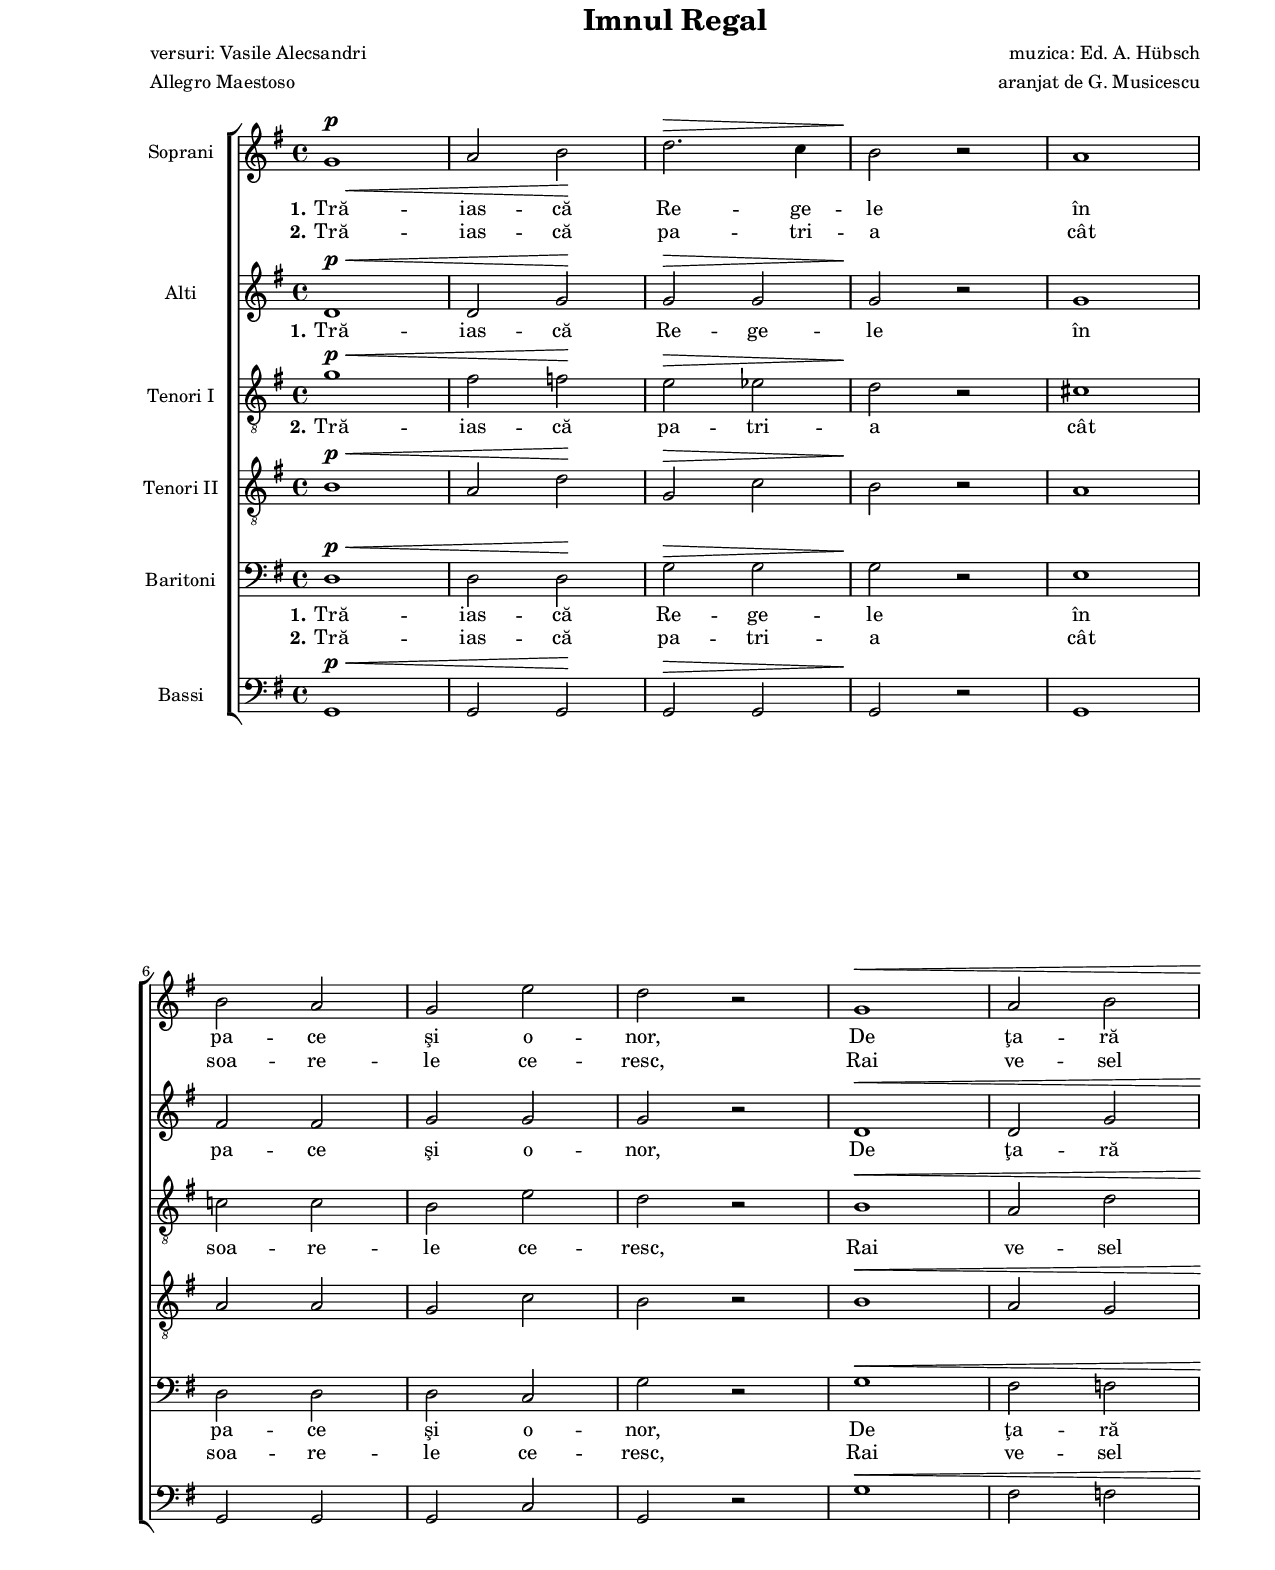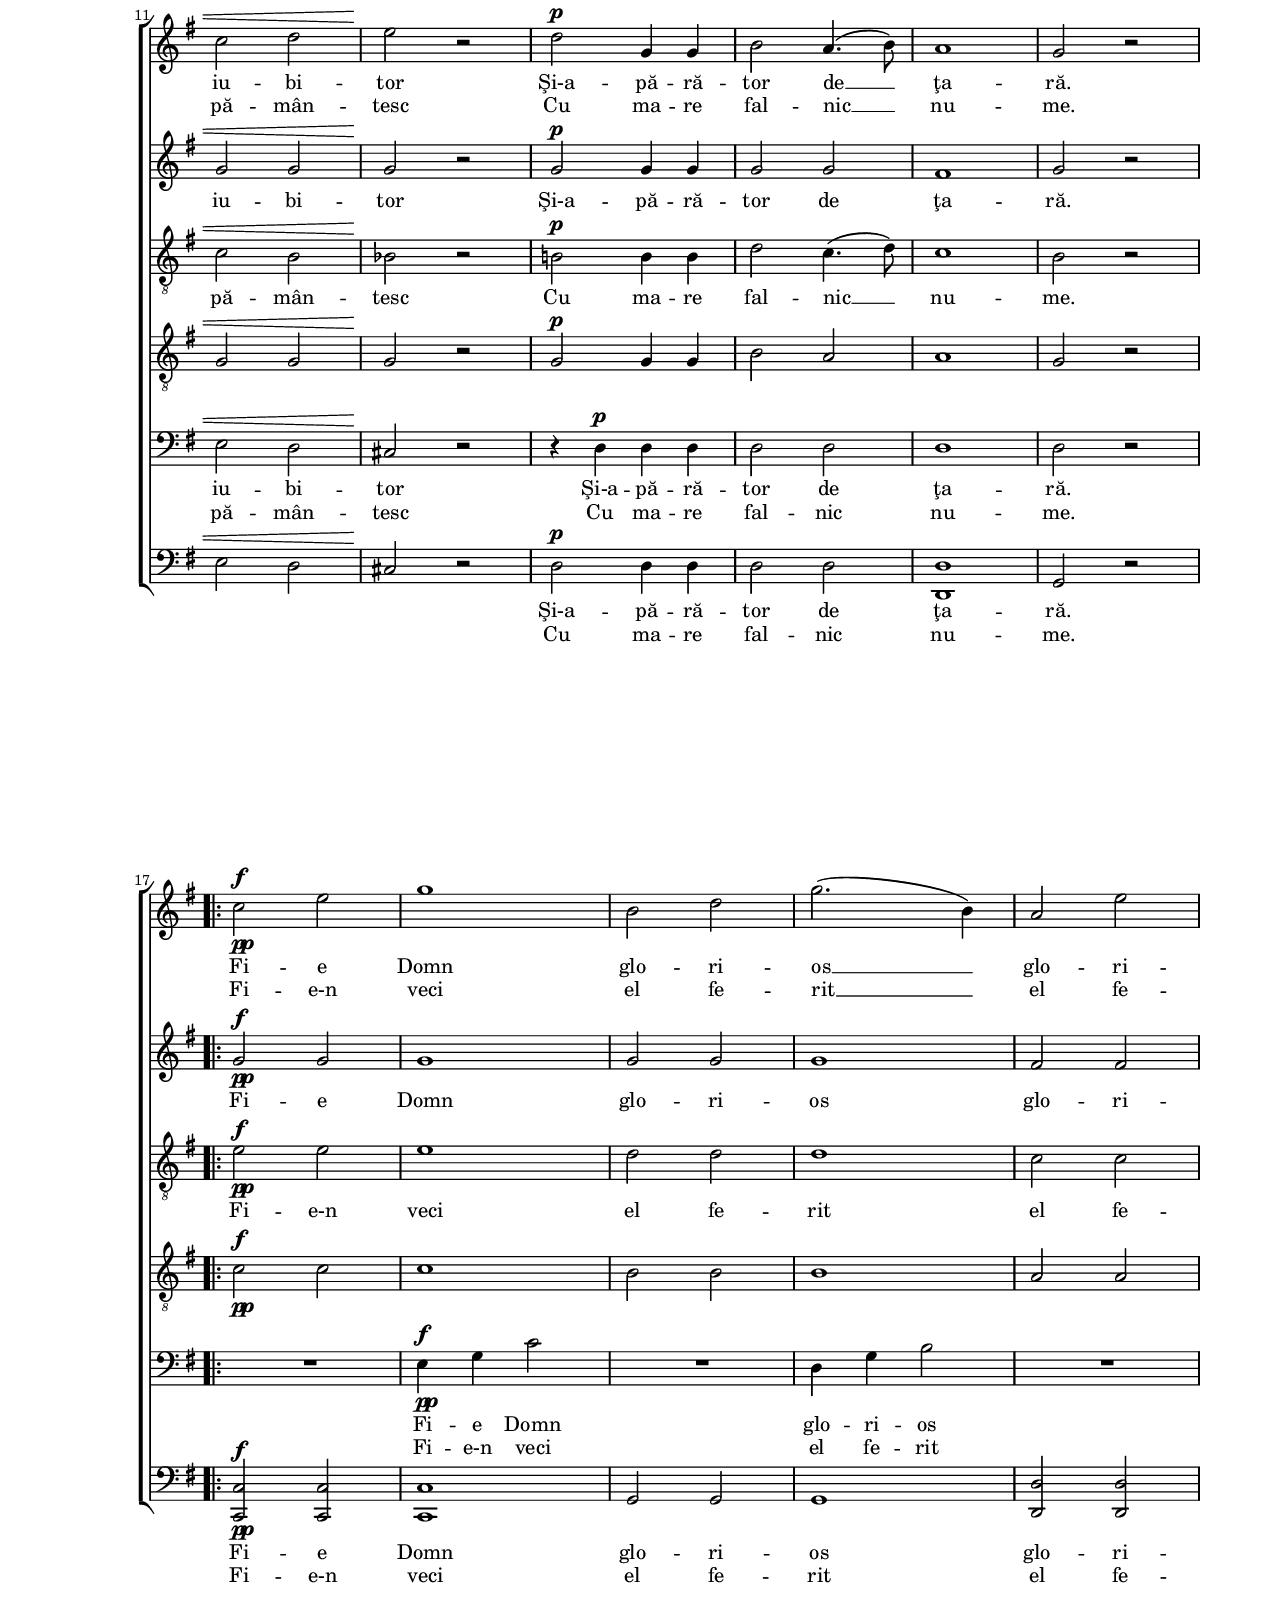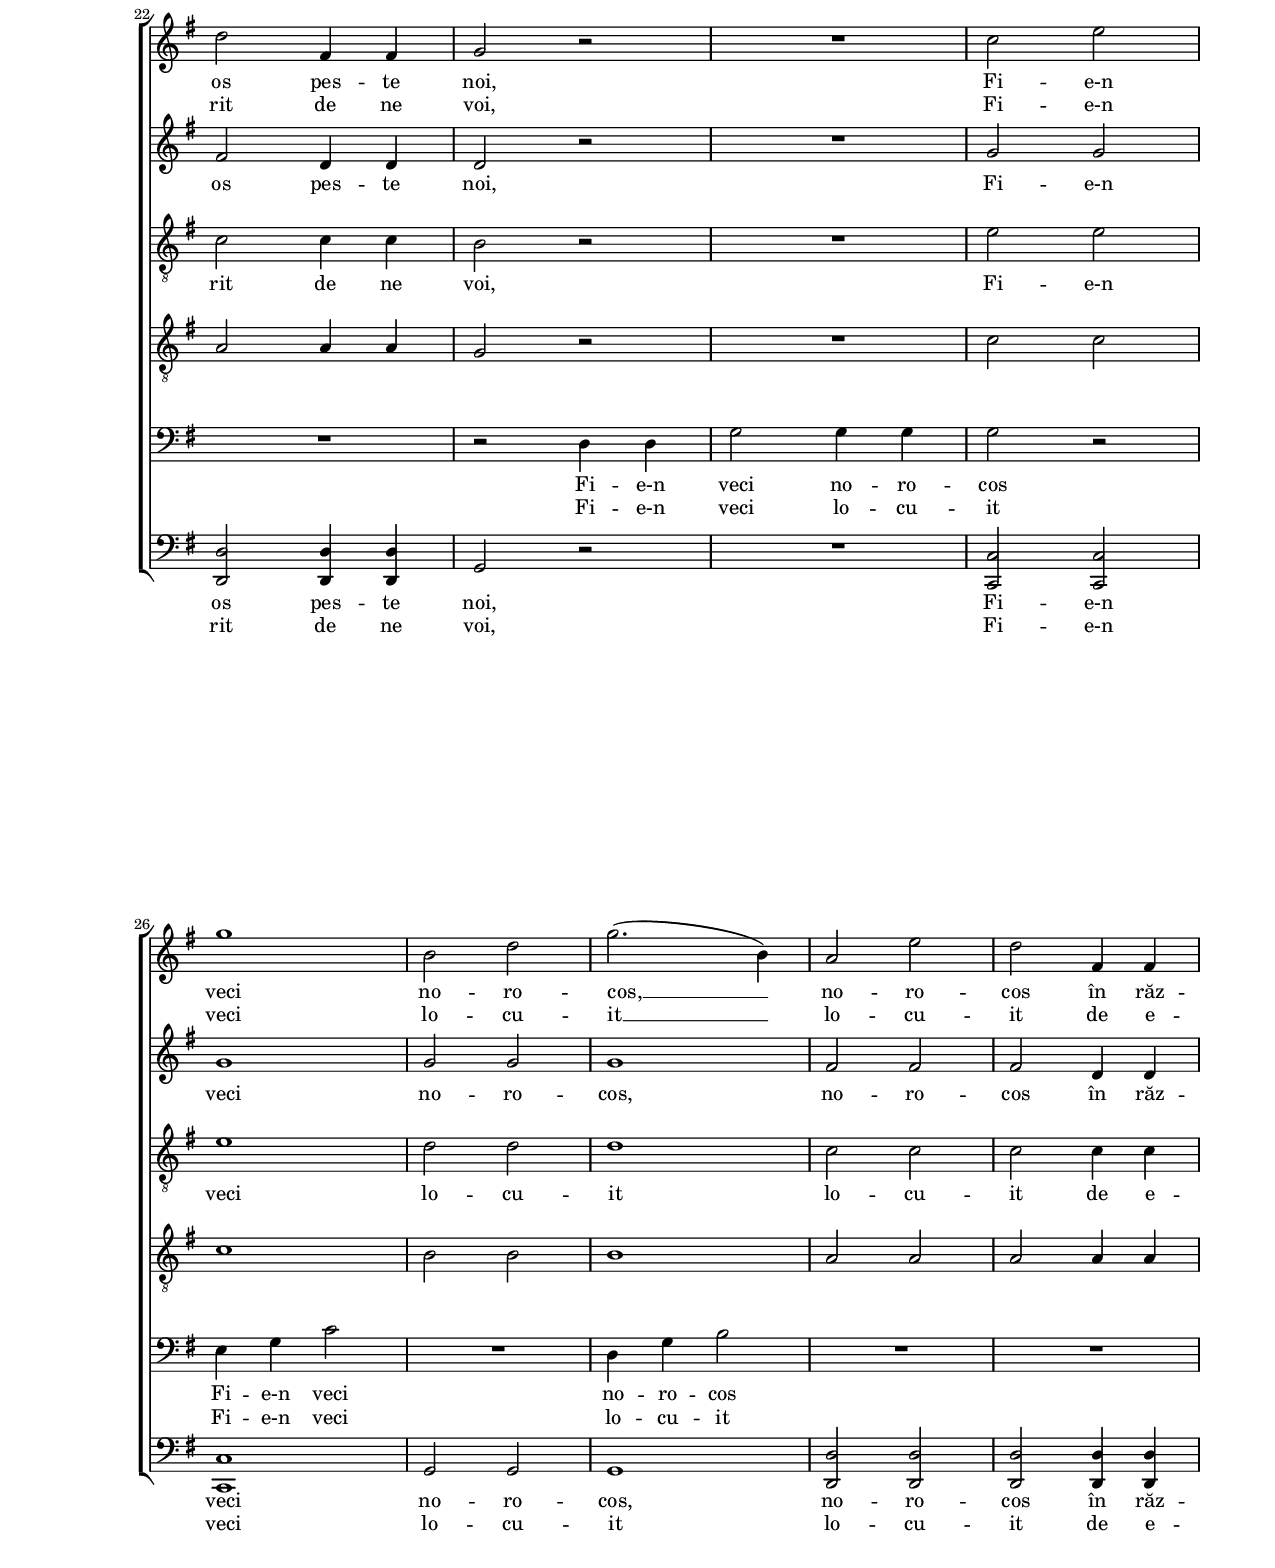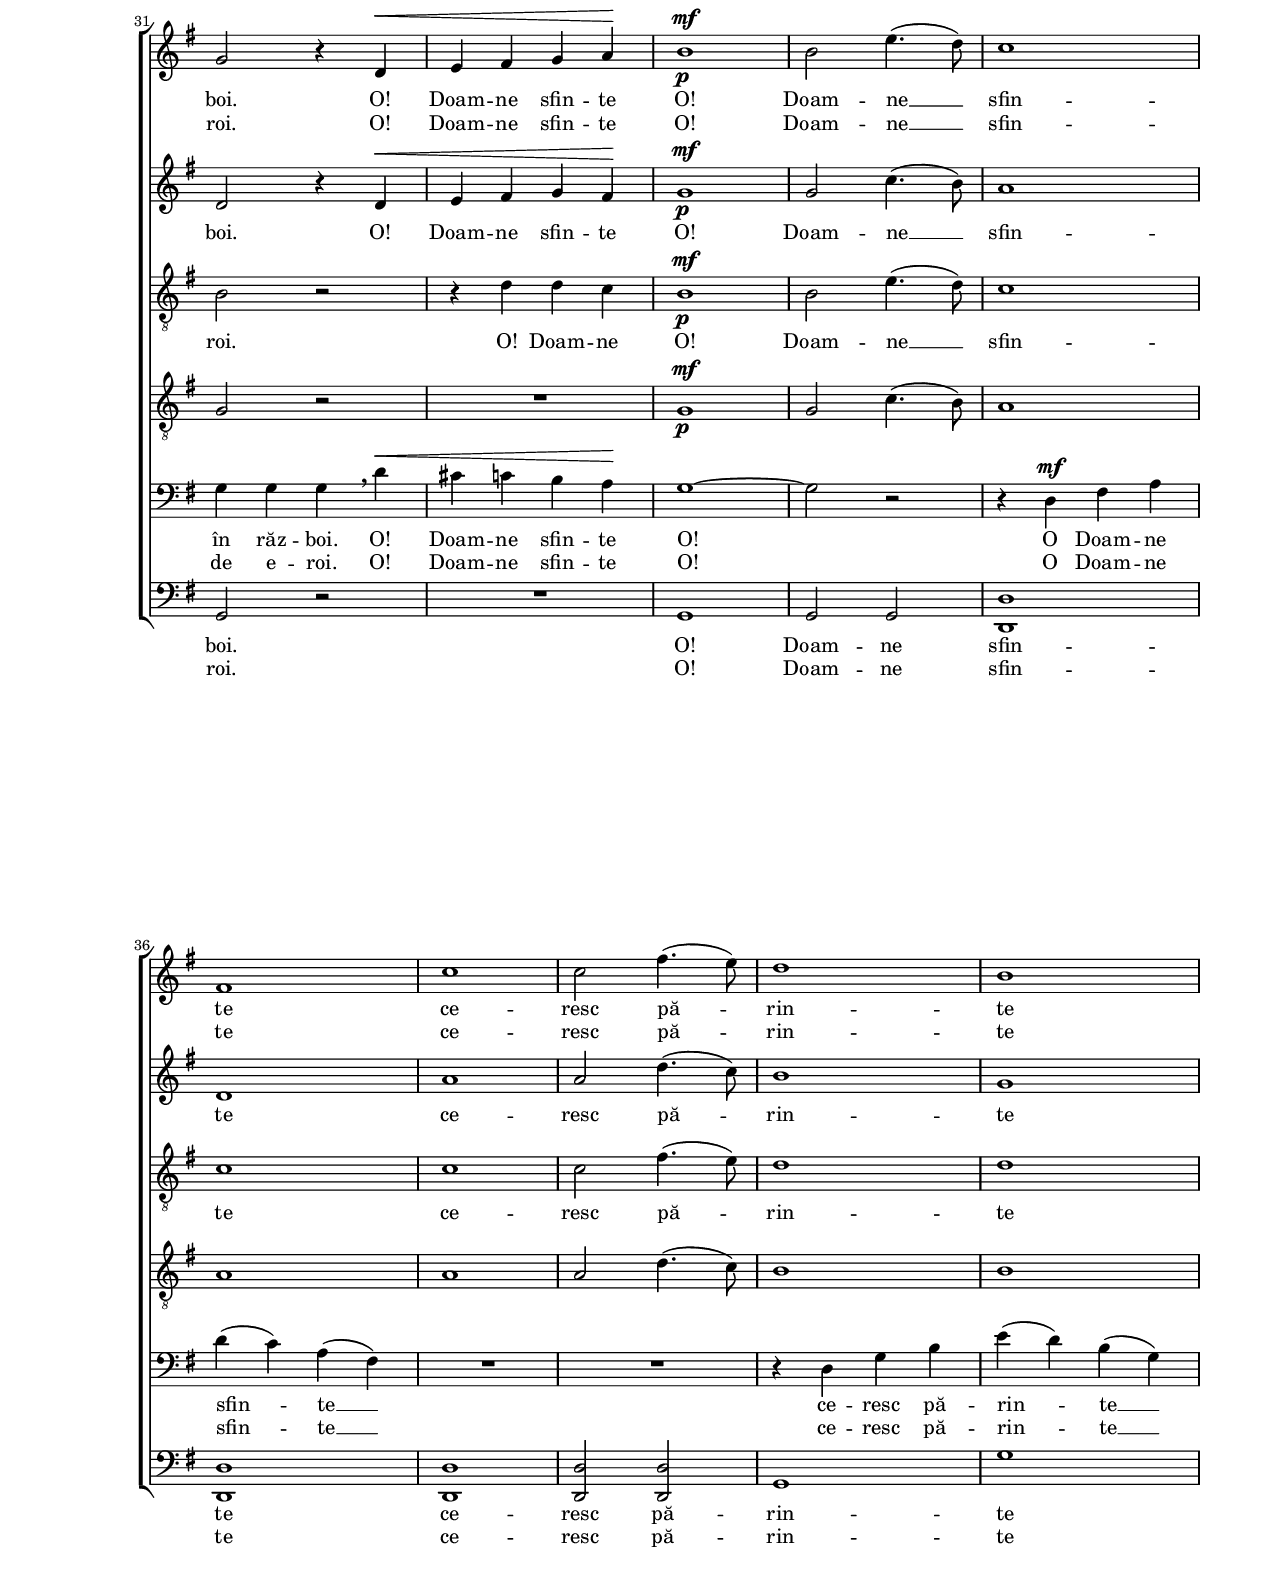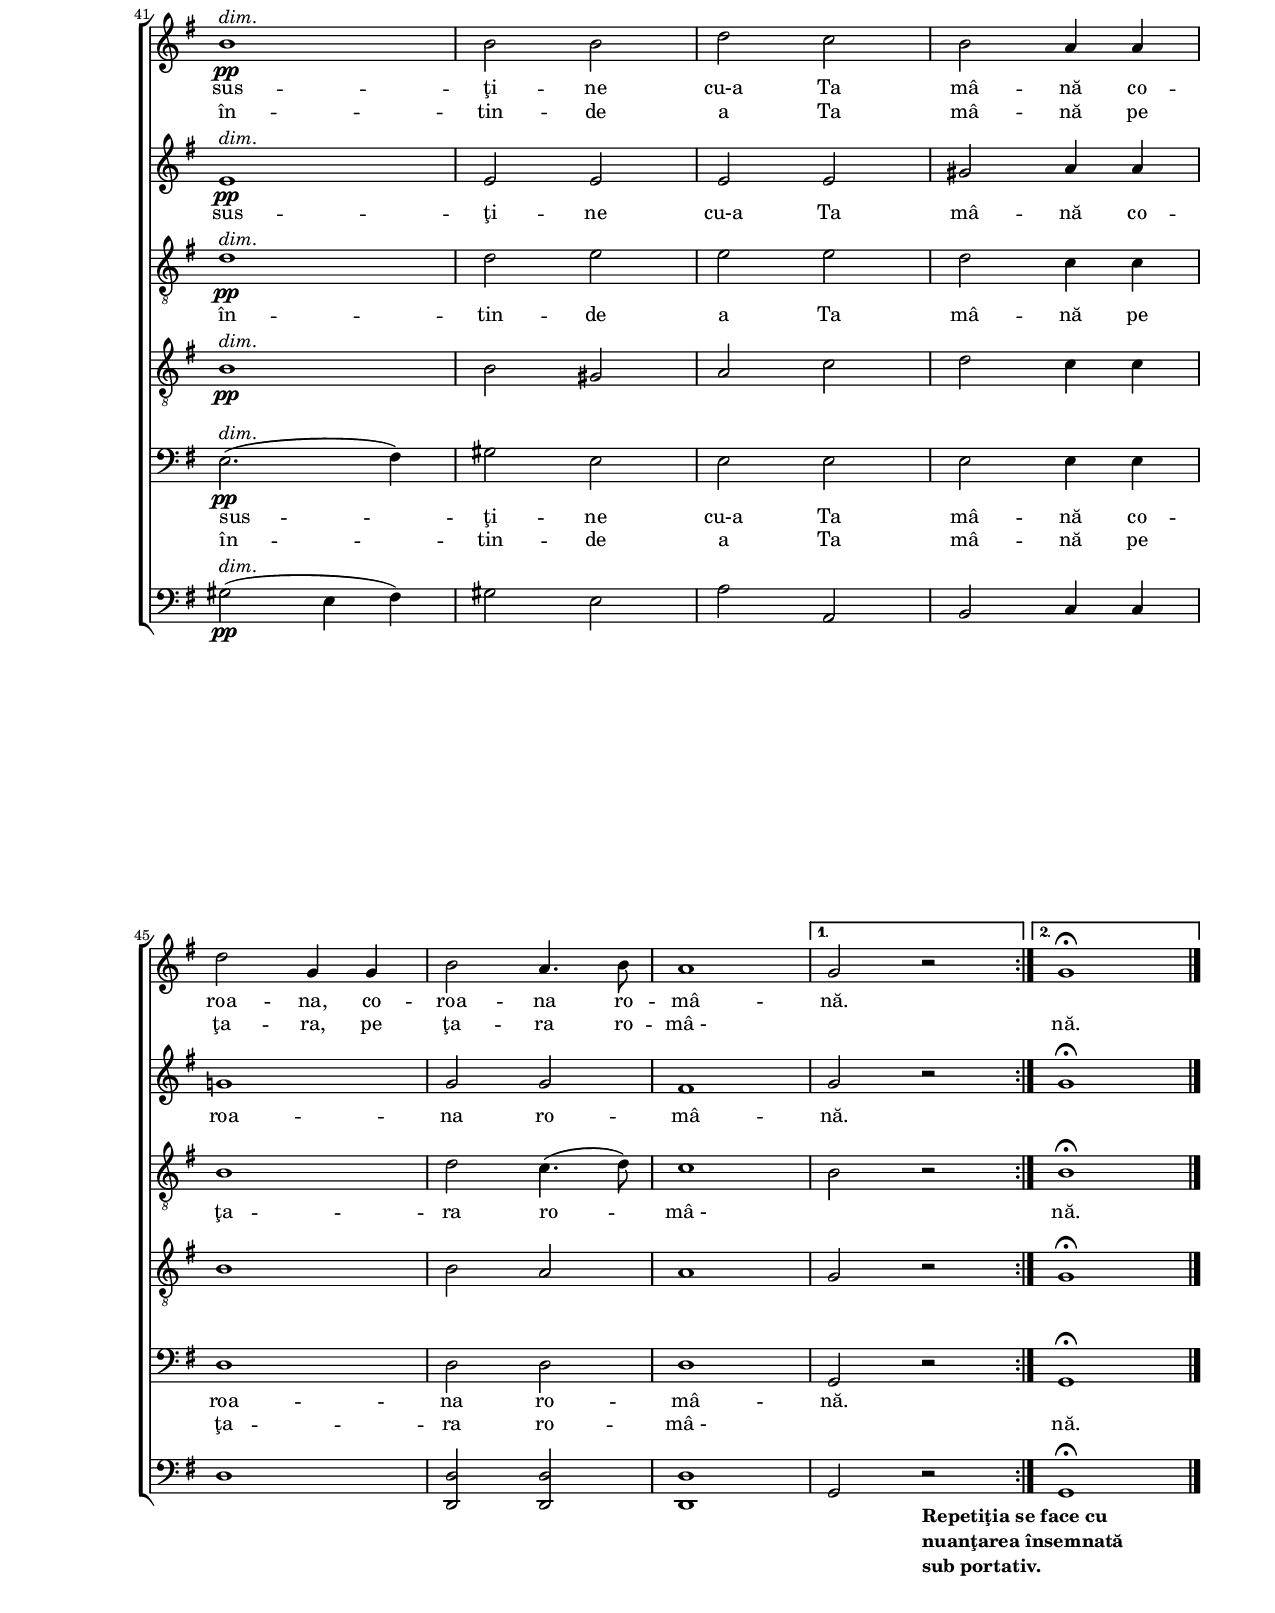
\version "2.10.13"

\paper {
  #(set-paper-size "letter")
  between-system-padding = 0\mm
  left-margin = 1\in
  line-width = 7\in
  print-page-number = false
  top-margin = 0\in
}

\header {
  title = "Imnul Regal"
  poet = "versuri: Vasile Alecsandri"
  composer = "muzica: Ed. A. Hübsch"
  arranger = "aranjat de G. Musicescu"
  meter = "Allegro Maestoso"
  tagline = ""
}

global = {
  #(set-global-staff-size 16)
  \set Staff.midiInstrument = "clarinet"
  \override Score.VerticalAxisGroup #'remove-first = ##t
  \key g \major
  \time 4/4
  \autoBeamOff
}

% Use these instead of \p and \pp because the original document had something
% like g1^\f_\pp, which lilypond doesn't like.
myP = \markup {
  \musicglyph #"p"
}

myPp = \markup {
  \musicglyph #"p"
  \hspace #-1.0
  \musicglyph #"p"
}

dimMarkup = \markup { \italic "dim." }

finalNote = \markup {
  \bold
  \column {
    { \hspace #1.0 }
    { "Repetiţia se face cu" }
    { "nuanţarea însemnată" }
    { "sub portativ." }
  }
}

sopStanzaOne = \lyricmode {
  \set stanza = "1."
  Tră -- ias -- că Re -- ge -- le
  în pa -- ce şi o -- nor,
  De ţa -- ră iu -- bi -- tor
  Şi-a -- pă -- ră -- tor de __ ţa -- ră.

  Fi -- e Domn glo -- ri -- os __ glo -- ri -- os pes -- te noi,
  Fi -- e-n veci no -- ro -- cos, __ no -- ro -- cos în răz -- boi.
  O! Doam -- ne sfin -- te O! Doam -- ne __ sfin -- te
  ce -- resc pă -- rin -- te
  sus -- ţi -- ne cu-a Ta mâ -- nă
  co -- roa -- na, co -- roa -- na ro -- mâ -- nă.
}

sopStanzaTwo = \lyricmode {
  \set stanza = "2."
  Tră -- ias -- că pa -- tri -- a
  cât soa -- re -- le ce -- resc,
  Rai ve -- sel pă -- mân -- tesc
  Cu ma -- re fal -- nic __ nu -- me.

  Fi -- e-n veci el fe -- rit __ el fe -- rit de ne voi,
  Fi -- e-n veci lo -- cu -- it __ lo -- cu -- it de e -- roi.
  O! Doam -- ne sfin -- te O! Doam -- ne __ sfin -- te
  ce -- resc pă -- rin -- te
  în -- tin -- de a Ta mâ -- nă
  pe ţa -- ra, pe ţa -- ra ro -- "mâ -" \skip 2 nă.
}

altoStanzaOne = \lyricmode {
  \set stanza = "1."
  Tră -- ias -- că Re -- ge -- le
  în pa -- ce şi o -- nor,
  De ţa -- ră iu -- bi -- tor
  Şi-a -- pă -- ră -- tor de ţa -- ră.

  Fi -- e Domn glo -- ri -- os glo -- ri -- os pes -- te noi,
  Fi -- e-n veci no -- ro -- cos, no -- ro -- cos în răz -- boi.
  O! Doam -- ne sfin -- te O! Doam -- ne __ sfin -- te
  ce -- resc pă -- rin -- te
  sus -- ţi -- ne cu-a Ta mâ -- nă
  co -- roa -- na ro -- mâ -- nă.
}

tenorStanzaTwo = \lyricmode {
  \set stanza = "2."
  Tră -- ias -- că pa -- tri -- a
  cât soa -- re -- le ce -- resc,
  Rai ve -- sel pă -- mân -- tesc
  Cu ma -- re fal -- nic __ nu -- me.

  Fi -- e-n veci el fe -- rit el fe -- rit de ne voi,
  Fi -- e-n veci lo -- cu -- it lo -- cu -- it de e -- roi.
  O! Doam -- ne O! Doam -- ne __ sfin -- te
  ce -- resc pă -- rin -- te
  în -- tin -- de a Ta mâ -- nă
  pe ţa -- ra ro -- "mâ -" \skip 2 nă.
}

baritoneStanzaOne = \lyricmode {
  \set stanza = "1."
  Tră -- ias -- că Re -- ge -- le
  în pa -- ce şi o -- nor,
  De ţa -- ră iu -- bi -- tor
  Şi-a -- pă -- ră -- tor de ţa -- ră.

  Fi -- e Domn glo -- ri -- os
  Fi -- e-n veci no -- ro -- cos
  Fi -- e-n veci no -- ro -- cos în răz -- boi.
  O! Doam -- ne sfin -- te
  O! O Doam -- ne sfin -- te __
  ce -- resc pă -- rin -- te __
  sus -- ţi -- ne cu-a Ta mâ -- nă
  co -- roa -- na ro -- mâ -- nă.
}

baritoneStanzaTwo = \lyricmode {
  \set stanza = "2."
  Tră -- ias -- că pa -- tri -- a
  cât soa -- re -- le ce -- resc,
  Rai ve -- sel pă -- mân -- tesc
  Cu ma -- re fal -- nic nu -- me.

  Fi -- e-n veci el fe -- rit
  Fi -- e-n veci lo -- cu -- it
  Fi -- e-n veci lo -- cu -- it de e -- roi.
  O! Doam -- ne sfin -- te
  O! O Doam -- ne sfin -- te __
  ce -- resc pă -- rin -- te __
  în -- tin -- de a Ta mâ -- nă
  pe ţa -- ra ro -- "mâ -" \skip 2 nă.
}

bassStanzaOne = \lyricmode {
  \skip 8 \skip 8 \skip 8 \skip 8 \skip 8 \skip 8 \skip 8 \skip 8
  \skip 8 \skip 8 \skip 8 \skip 8 \skip 8 \skip 8 \skip 8 \skip 8
  \skip 8 \skip 8
  Şi-a -- pă -- ră -- tor de ţa -- ră.

  Fi -- e Domn glo -- ri -- os glo -- ri -- os pes -- te noi,
  Fi -- e-n veci no -- ro -- cos, no -- ro -- cos în răz -- boi.
  O! Doam -- ne sfin -- te
  ce -- resc pă -- rin -- te
}

bassStanzaTwo = \lyricmode {
  \skip 8 \skip 8 \skip 8 \skip 8 \skip 8 \skip 8 \skip 8 \skip 8
  \skip 8 \skip 8 \skip 8 \skip 8 \skip 8 \skip 8 \skip 8 \skip 8
  \skip 8 \skip 8
  Cu ma -- re fal -- nic nu -- me.

  Fi -- e-n veci el fe -- rit el fe -- rit de ne voi,
  Fi -- e-n veci lo -- cu -- it lo -- cu -- it de e -- roi.
  O! Doam -- ne sfin -- te
  ce -- resc pă -- rin -- te
}

sopMusic = \relative {
  \set Staff.vocalName = "Soprani"
  g'1^\p\<
  a2 b2\!
  d2.^\> c4
  b2\! r2
  a1
  \break

  b2 a2
  g2 e'2
  d2 r2
  g,1^\<
  a2 b2
  \break

  c2 d2
  e2\! r2
  d2^\p g,4 g4
  b2 a4.( b8)
  a1
  g2 r2
  \break

  \repeat volta 2 {
    c2^\f_\myPp e2
    g1
    b,2 d2
    g2.( b,4)
    a2 e'2
    \break

    d2 fis,4 fis4
    g2 r2
    R1
    c2 e2
    \break
    
    g1
    b,2 d2
    g2.( b,4)
    a2 e'2
    d2 fis,4 fis4
    \break

    g2 r4 d4^\<
    e4 fis4 g4 a4\!
    b1^\mf_\myP
    b2 e4.( d8)
    c1
    \break

    fis,1
    c'1
    c2 fis4.( e8)
    d1
    b1
    \break

    b1^\dimMarkup_\pp
    b2 b2
    d2 c2
    b2 a4 a4
    \break

    d2 g,4 g4
    b2 a4. b8
    a1
  } \alternative {
    { g2 r2 }
    { g1^\fermata }
  }
  \bar "|."
}

altoMusic = \relative {
  \set Staff.vocalName = "Alti"
  d1^\p^\<
  d2 g2\!
  g2^\> g2
  g2\! r2
  g1

  fis2 fis2
  g2 g2
  g2 r2
  d1^\<
  d2 g2

  g2 g2
  g2\! r2
  g2^\p g4 g4
  g2 g2
  fis1
  g2 r2

  \repeat volta 2 {
    g2^\f_\myPp g2
    g1
    g2 g2
    g1
    fis2 fis2

    fis2 d4 d4
    d2 r2
    R1
    g2 g2
    
    g1
    g2 g2
    g1
    fis2 fis2
    fis2 d4 d4

    d2 r4 d4^\<
    e4 fis4 g4 fis4\!
    g1^\mf_\myP
    g2 c4.( b8)
    a1

    d,1
    a'1
    a2 d4.( c8)
    b1
    g1

    e1^\dimMarkup_\pp
    e2 e2
    e2 e2
    gis2 a4 a4

    g!1
    g2 g2
    fis1
  } \alternative {
    { g2 r2 }
    { g1^\fermata }
  }
}

tenorOneMusic = \relative {
  \set Staff.vocalName = "Tenori I"
  g'1^\p^\<
  fis2 f2\!
  e2^\> es2
  d2\! r2
  cis1

  c!2 c2
  b2 e2
  d2 r2
  b1^\<
  a2 d2

  c2 b2
  bes2\! r2
  b!2^\p b4 b4
  d2 c4.( d8)
  c1
  b2 r2

  \repeat volta 2 {
    e2^\f_\myPp e2
    e1
    d2 d2
    d1
    c2 c2

    c2 c4 c4
    b2 r2
    R1
    e2 e2
    
    e1
    d2 d2
    d1
    c2 c2
    c2 c4 c4

    b2 r2
    r4 d4 d4 c4
    b1^\mf_\myP
    b2 e4.( d8)
    c1

    c1
    c1
    c2 fis4.( e8)
    d1
    d1

    d1^\dimMarkup_\pp
    d2 e2
    e2 e2
    d2 c4 c4

    b1
    d2 c4.( d8)
    c1
  } \alternative {
    { b2 r2 }
    { b1^\fermata }
  }
}

tenorTwoMusic = \relative {
  \set Staff.vocalName = "Tenori II"
  b1^\p^\<
  a2 d2\!
  g,2^\> c2
  b2\! r2
  a1

  a2 a2
  g2 c2
  b2 r2
  b1^\<
  a2 g2

  g2 g2
  g2\! r2
  g2^\p g4 g4
  b2 a2
  a1
  g2 r2

  \repeat volta 2 {
    c2^\f_\myPp c2
    c1
    b2 b2
    b1
    a2 a2

    a2 a4 a4
    g2 r2
    R1
    c2 c2
    
    c1
    b2 b2
    b1
    a2 a2
    a2 a4 a4

    g2 r2
    R1
    g1^\mf_\myP
    g2 c4.( b8)
    a1

    a1
    a1
    a2 d4.( c8)
    b1
    b1

    b1^\dimMarkup_\pp
    b2 gis2
    a2 c2
    d2 c4 c4

    b1
    b2 a2
    a1
  } \alternative {
    { g2 r2 }
    { g1^\fermata }
  }
}

baritoneMusic = \relative {
  \set Staff.vocalName = "Baritoni"
  d,1^\p^\<
  d2 d2\!
  g2^\> g2
  g2\! r2
  e1

  d2 d2
  d2 c2
  g'2 r2
  g1^\<
  fis2 f2

  e2 d2
  cis2\! r2
  r4 d4^\p d4 d4
  d2 d2
  d1
  d2 r2

  \repeat volta 2 {
    R1
    e4^\f_\myPp g4 c2
    R1
    d,4 g4 b2
    R1

    R1
    r2 d,4 d4
    g2 g4 g4
    g2 r2
    
    e4 g4 c2
    R1
    d,4 g4 b2
    R1
    R1

    g4 g4 g4 \breathe d'4^\<
    cis4 c4 b4 a4\!
    g1~
    g2 r2
    r4 d4^\mf fis4 a4

    d4( c4) a4( fis4)
    R1
    R1
    r4 d4 g4 b4
    e4( d4) b4( g4)

    e2.^\dimMarkup_\pp (fis4)
    gis2 e2
    e2 e2
    e2 e4 e4

    d1
    d2 d2
    d1
  } \alternative {
    { g,2 r2 }
    { g1^\fermata }
  }
}

bassMusic = \relative {
  \set Staff.vocalName = "Bassi"
  g,1^\p^\<
  g2 g2\!
  g2^\> g2
  g2\! r2
  g1

  g2 g2
  g2 c2
  g2 r2
  g'1^\<
  fis2 f2

  e2 d2
  cis2\! r2
  d2^\p d4 d4
  d2 d2
  <d d,>1
  g,2 r2

  \repeat volta 2 {
    <c c,>2^\f_\myPp <c c,>2
    <c c,>1
    g2 g2
    g1
    <d' d,>2 <d d,>2

    <d d,>2 <d d,>4 <d d,>4
    g,2 r2
    R1
    <c c,>2 <c c,>2

    <c c,>1
    g2 g2
    g1
    <d' d,>2 <d d,>2
    <d d,>2 <d d,>4 <d d,>4

    g,2 r2
    R1
    g1
    g2 g2
    <d' d,>1

    <d d,>1
    <d d,>1
    <d d,>2 <d d,>2
    g,1
    g'1

    gis2(^\dimMarkup_\pp e4 fis4)
    gis2 e2
    a2 a,2
    b2 c4 c4

    d1
    <d d,>2 <d d,>2
    <d d,>1
  } \alternative {
    { g,2 r2_\finalNote }
    { g1^\fermata }
  }
}

myScore = \new Score <<
  \new ChoirStaff <<
    \new Staff \new Voice { \global \sopMusic }
    \addlyrics { \sopStanzaOne }
    \addlyrics { \sopStanzaTwo }

    \new Staff \new Voice { \global \altoMusic }
    \addlyrics { \altoStanzaOne }

    \new Staff <<
      \clef "G_8"
      \new Voice { \global \tenorOneMusic }
      \addlyrics { \tenorStanzaTwo }
    >>

    \new Staff <<
      \clef "G_8"
      \new Voice { \global \tenorTwoMusic }
    >>

    \new Staff <<
      \clef "bass"
      \new Voice { \global \baritoneMusic }
      \addlyrics { \baritoneStanzaOne }
      \addlyrics { \baritoneStanzaTwo }
    >>

    \new Staff <<
      \clef "bass"
      \new Voice { \global \bassMusic }
      \addlyrics { \bassStanzaOne }
      \addlyrics { \bassStanzaTwo }
    >>
  >>
>>

\score {
  \myScore
  \layout {
    \context {
      \RemoveEmptyStaffContext
    }
  }
}

midiOutput = \midi {
  \context {
    \Score tempoWholesPerMinute = #(ly:make-moment 240 4)
  }
}

\score {
  \unfoldRepeats
  \myScore
  \midi { \midiOutput }
}

\score {
  \unfoldRepeats
  \new Voice { \global \sopMusic }
  \midi { \midiOutput }
}

\score {
  \unfoldRepeats
  \new Voice { \global \altoMusic }
  \midi { \midiOutput }
}

\score {
  \unfoldRepeats
  \new Voice { \global \tenorOneMusic }
  \midi { \midiOutput }
}

\score {
  \unfoldRepeats
  \new Voice { \global \tenorTwoMusic }
  \midi { \midiOutput }
}

\score {
  \unfoldRepeats
  \new Voice { \global \baritoneMusic }
  \midi { \midiOutput }
}

\score {
  \unfoldRepeats
  \new Voice { \global \bassMusic }
  \midi { \midiOutput }
}
